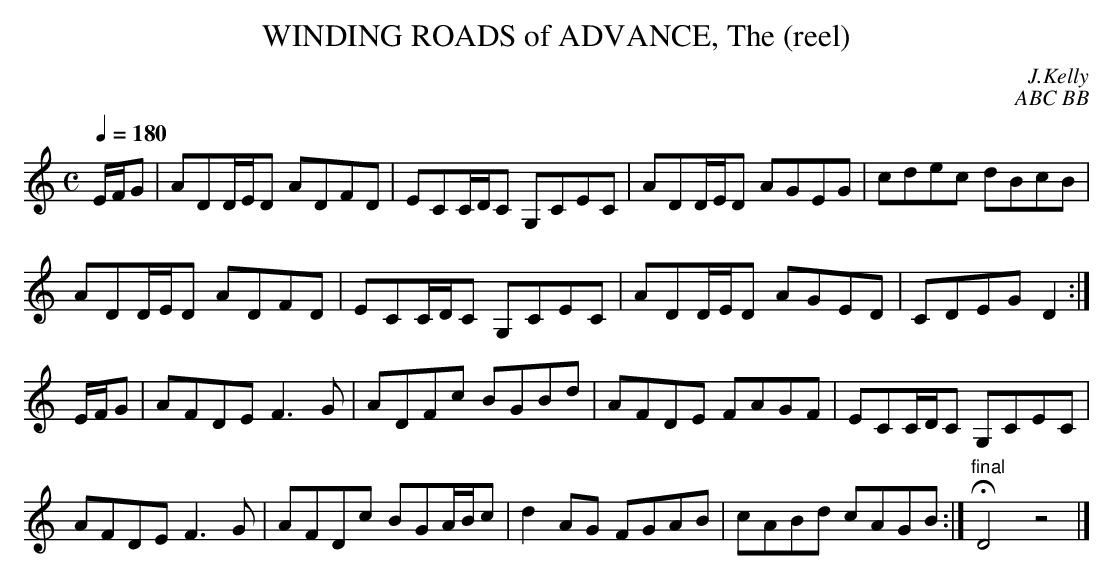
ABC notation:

X:1
T:WINDING ROADS of ADVANCE, The (reel)
C:J.Kelly
C:ABC BB
M:C
L:1/8
Q:1/4=180
K:C %Dmix
E/F/G|ADD/E/D ADFD|ECC/D/C G,CEC|ADD/E/D AGEG|cdec dBcB|
ADD/E/D ADFD|ECC/D/C G,CEC|ADD/E/D AGED|CDEG D2 :|
E/F/G|AFDE F3G|ADFc BGBd|AFDE FAGF|ECC/D/C G,CEC|
AFDE F3G|AFDc BGA/B/c|d2AG FGAB|cABd cAGB:|"final"HD4z4|]
